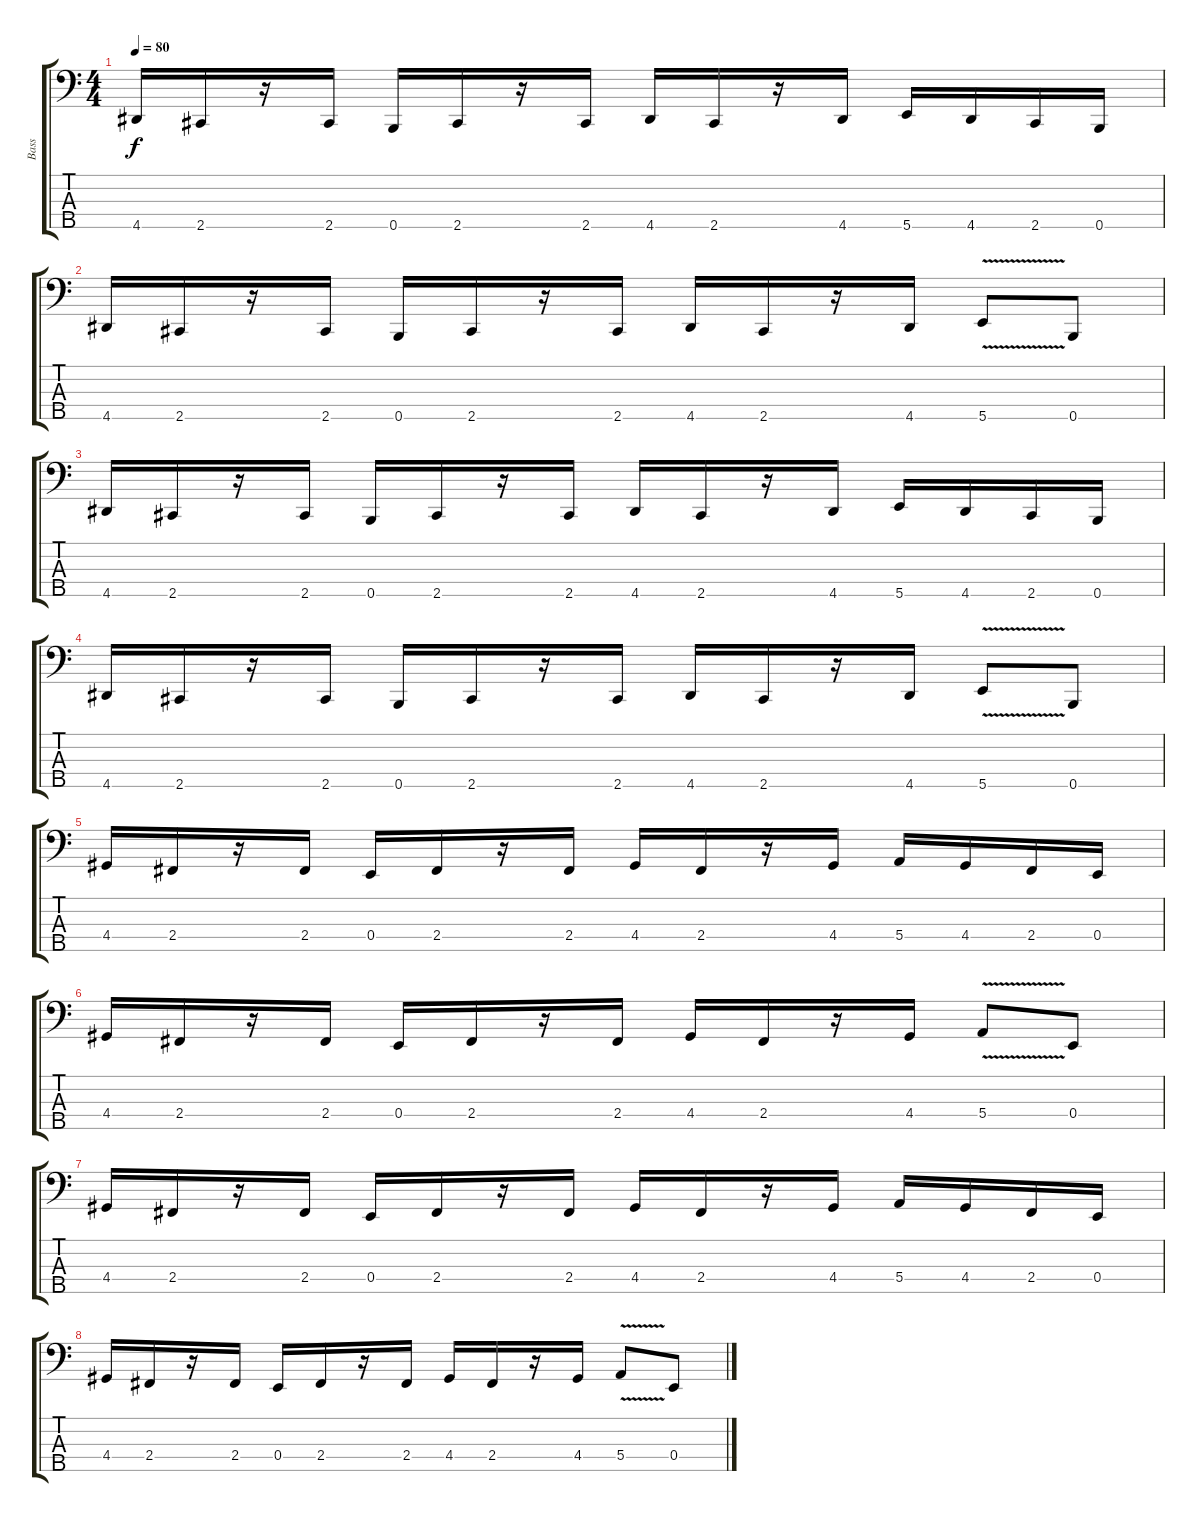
\track ("Bass" "Bass") {instrument electricbasspick}
\staff {score tabs}
\tuning (G2 D2 A1 E1 B0) {hide}
\ts (4 4)
\tempo 80
\clef f4
\ks c
4.5.16{dy f} 2.5.16 r.16 2.5.16 0.5.16 2.5.16 r.16 2.5.16 4.5.16 2.5.16 r.16 4.5.16 5.5.16 4.5.16 2.5.16 0.5.16 |
4.5.16 2.5.16 r.16 2.5.16 0.5.16 2.5.16 r.16 2.5.16 4.5.16 2.5.16 r.16 4.5.16 5.5{v}.8 0.5.8 |
4.5.16 2.5.16 r.16 2.5.16 0.5.16 2.5.16 r.16 2.5.16 4.5.16 2.5.16 r.16 4.5.16 5.5.16 4.5.16 2.5.16 0.5.16 |
4.5.16 2.5.16 r.16 2.5.16 0.5.16 2.5.16 r.16 2.5.16 4.5.16 2.5.16 r.16 4.5.16 5.5{v}.8 0.5.8 |
4.4.16 2.4.16 r.16 2.4.16 0.4.16 2.4.16 r.16 2.4.16 4.4.16 2.4.16 r.16 4.4.16 5.4.16 4.4.16 2.4.16 0.4.16 |
4.4.16 2.4.16 r.16 2.4.16 0.4.16 2.4.16 r.16 2.4.16 4.4.16 2.4.16 r.16 4.4.16 5.4{v}.8 0.4.8 |
4.4.16 2.4.16 r.16 2.4.16 0.4.16 2.4.16 r.16 2.4.16 4.4.16 2.4.16 r.16 4.4.16 5.4.16 4.4.16 2.4.16 0.4.16 |
4.4.16 2.4.16 r.16 2.4.16 0.4.16 2.4.16 r.16 2.4.16 4.4.16 2.4.16 r.16 4.4.16 5.4{v}.8 0.4.8
